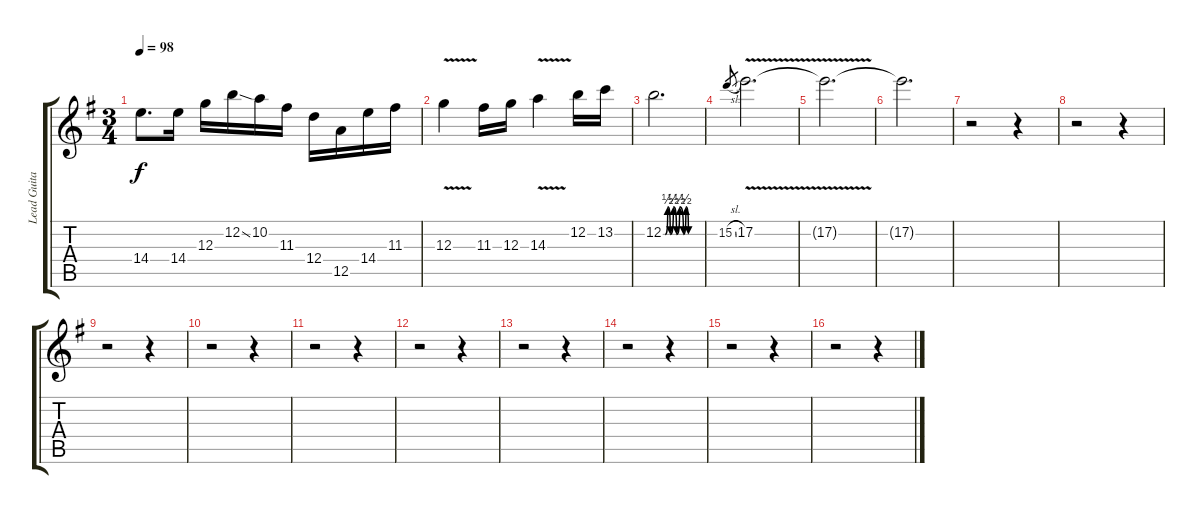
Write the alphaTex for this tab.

\track ("Lead Guitar" "Lead Guita") {instrument overdrivenguitar}
\staff {score tabs}
\tuning (E4 B3 G3 D3 A2 E2) {hide}
\ts (3 4)
\tempo 98
\clef g2
\ks eminor
14.4{t}.8{d dy f} 14.4.16 12.3.16 12.2{ss}.16 10.2.16 11.3.16 12.4.16 12.5.16 14.4.16 11.3.16 |
12.3{v}.4 11.3.16 12.3.16 14.3{v}.4 12.2.16 13.2.16 |
12.2{be (custom 0 0 3 0 7 2 11 0 16 2 21 0 26 2 32 0 36 2 40 0 60 0)}.2{d} |
15.2{sl}.8{gr} 17.2{v}.2{d} |
17.2{t}.2{d volume 0} |
17.2{t}.2{d} |
r.2 r.4 |
r.2 r.4 |
r.2 r.4 |
r.2 r.4 |
r.2 r.4 |
r.2 r.4 |
r.2 r.4 |
r.2 r.4 |
r.2 r.4 |
r.2 r.4
